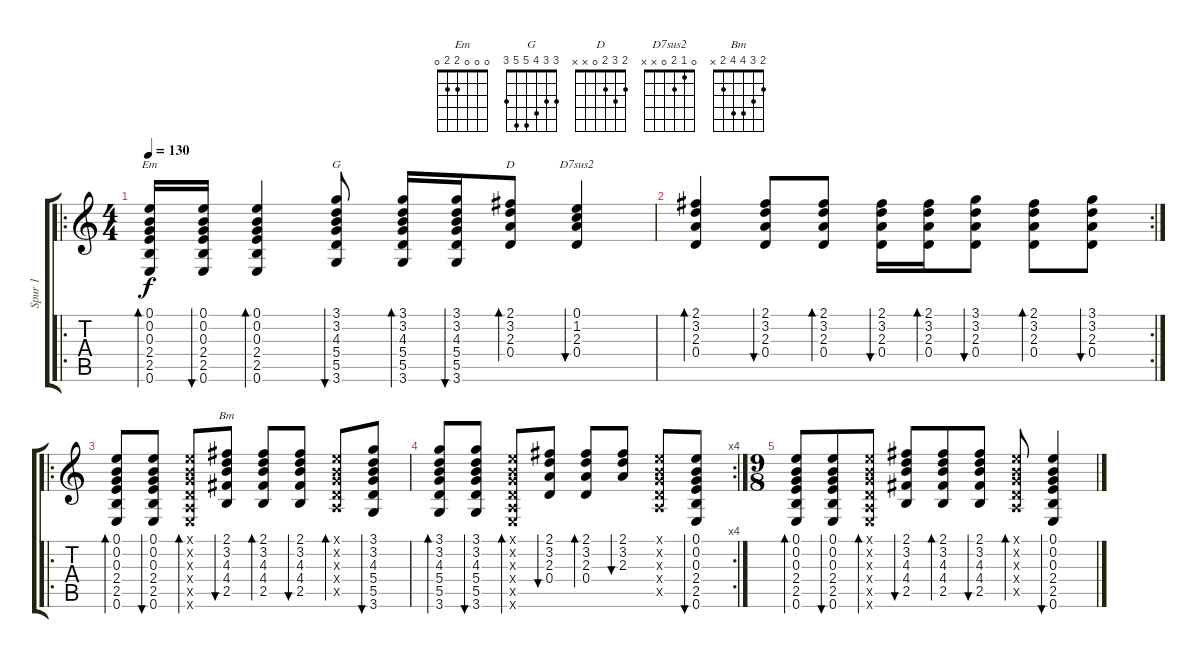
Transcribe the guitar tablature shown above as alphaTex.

\track ("Spur 1" "Spur 1") {instrument acousticguitarnylon}
\staff {score tabs}
\tuning (E4 B3 G3 D3 A2 E2) {hide}
\chord ("Em" 0 0 0 2 2 0)
\chord ("G" 3 3 4 5 5 3)
\chord ("D" 2 3 2 0 x x)
\chord ("D7sus2" 0 1 2 0 x x)
\chord ("Bm" 2 3 4 4 2 x)
\ro
\ts (4 4)
\tempo 130
\clef g2
\ks c
(0.1 0.2 0.3 2.4 2.5 0.6).16{bd 60 ch "Em" dy f instrument acousticguitarnylon} (0.1 0.2 0.3 2.4 2.5 0.6).16{bu 60} (0.1 0.2 0.3 2.4 2.5 0.6).4{bd 60} (3.1 3.2 4.3 5.4 5.5 3.6).8{bu 60 ch "G"} (3.1 3.2 4.3 5.4 5.5 3.6).16{bd 60} (3.1 3.2 4.3 5.4 5.5 3.6).16{bu 60} (2.1 3.2 2.3 0.4).8{bd 60 ch "D"} (0.1 1.2 2.3 0.4).4{bu 60 ch "D7sus2"} |
\rc 2
(2.1 3.2 2.3 0.4).4{bd 60} (2.1 3.2 2.3 0.4).8{bu 60} (2.1 3.2 2.3 0.4).8{bd 60} (2.1 3.2 2.3 0.4).16{bu 60} (2.1 3.2 2.3 0.4).16{bd 60} (3.1 3.2 2.3 0.4).8{bu 60} (2.1 3.2 2.3 0.4).8{bd 60} (3.1 3.2 2.3 0.4).8{bu 60} |
\ro
(0.1 0.2 0.3 2.4 2.5 0.6).8{bd 60} (0.1 0.2 0.3 2.4 2.5 0.6).8{bu 60} (0.1{x} 0.2{x} 0.3{x} 0.4{x} 0.5{x} 0.6{x}).8{bd 60} (2.1 3.2 4.3 4.4 2.5).8{bu 60 ch "Bm"} (2.1 3.2 4.3 4.4 2.5).8{bd 60} (2.1 3.2 4.3 4.4 2.5).8{bu 60} (0.1{x} 0.2{x} 0.3{x} 0.4{x} 0.5{x}).8{bd 60} (3.1 3.2 4.3 5.4 5.5 3.6).8{bu 60} |
\rc 4
(3.1 3.2 4.3 5.4 5.5 3.6).8{bd 60} (3.1 3.2 4.3 5.4 5.5 3.6).8{bu 60} (0.1{x} 0.2{x} 0.3{x} 0.4{x} 0.5{x} 0.6{x}).8{bd 60} (2.1 3.2 2.3 0.4).8{bu 60} (2.1 3.2 2.3 0.4).8{bd 60} (2.1 3.2 2.3).8{bu 60} (0.1{x} 0.2{x} 0.3{x} 0.4{x} 0.5{x}).8 (0.1 0.2 0.3 2.4 2.5 0.6).8{bu 60} |
\ts (9 8)
(0.1 0.2 0.3 2.4 2.5 0.6).8{bd 60} (0.1 0.2 0.3 2.4 2.5 0.6).8{bu 60} (0.1{x} 0.2{x} 0.3{x} 0.4{x} 0.5{x} 0.6{x}).8{bd 60} (2.1 3.2 4.3 4.4 2.5).8{bu 60} (2.1 3.2 4.3 4.4 2.5).8{bd 60} (2.1 3.2 4.3 4.4 2.5).8{bu 60} (0.1{x} 0.2{x} 0.3{x} 0.4{x} 0.5{x}).8{bd 60} (0.1 0.2 0.3 2.4 2.5 0.6).4{bu 60}
